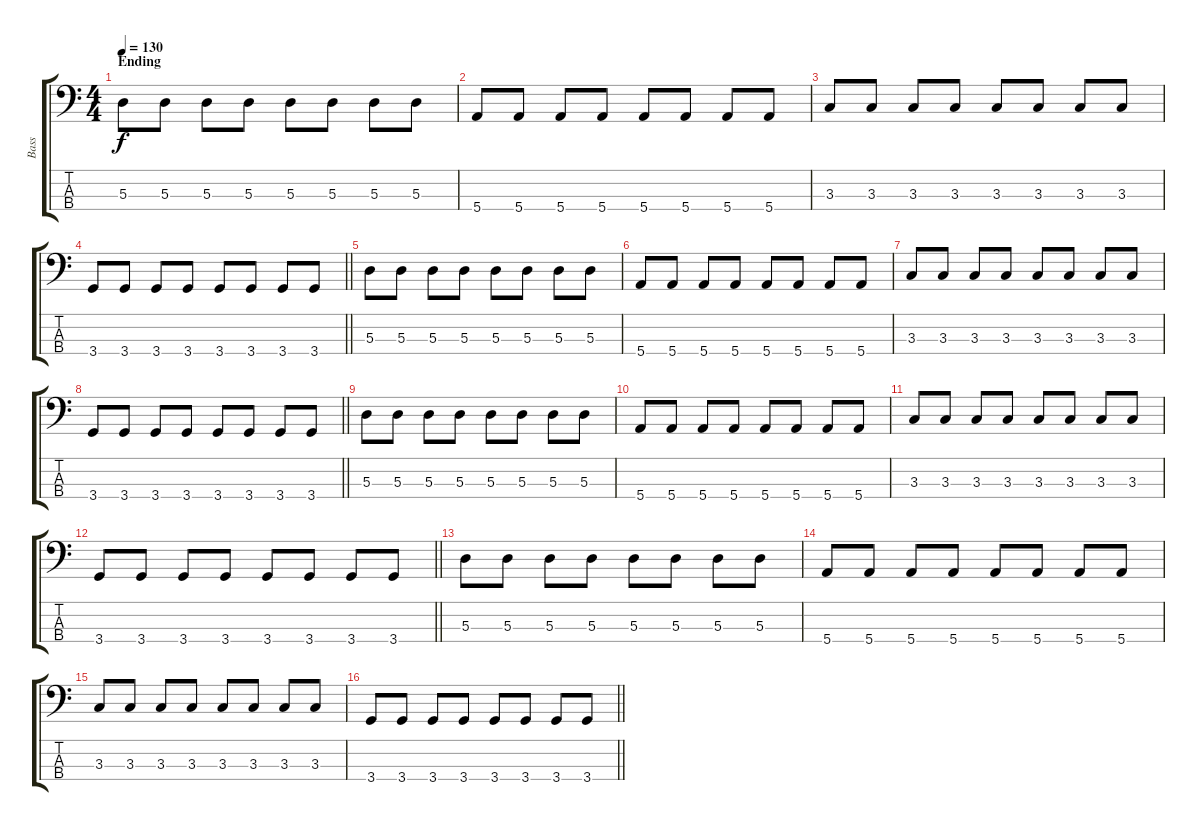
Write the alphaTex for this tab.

\track ("Bass" "Bass") {instrument electricbassfinger}
\staff {score tabs}
\tuning (G2 D2 A1 E1) {hide}
\ts (4 4)
\section ("" "Ending")
\tempo 130
\clef f4
\ks c
5.3.8{dy f} 5.3.8 5.3.8 5.3.8 5.3.8 5.3.8 5.3.8 5.3.8 |
5.4.8 5.4.8 5.4.8 5.4.8 5.4.8 5.4.8 5.4.8 5.4.8 |
3.3.8 3.3.8 3.3.8 3.3.8 3.3.8 3.3.8 3.3.8 3.3.8 |
\barLineRight lightlight
3.4.8 3.4.8 3.4.8 3.4.8 3.4.8 3.4.8 3.4.8 3.4.8 |
5.3.8 5.3.8 5.3.8 5.3.8 5.3.8 5.3.8 5.3.8 5.3.8 |
5.4.8 5.4.8 5.4.8 5.4.8 5.4.8 5.4.8 5.4.8 5.4.8 |
3.3.8 3.3.8 3.3.8 3.3.8 3.3.8 3.3.8 3.3.8 3.3.8 |
\barLineRight lightlight
3.4.8 3.4.8 3.4.8 3.4.8 3.4.8 3.4.8 3.4.8 3.4.8 |
5.3.8 5.3.8 5.3.8 5.3.8 5.3.8 5.3.8 5.3.8 5.3.8 |
5.4.8 5.4.8 5.4.8 5.4.8 5.4.8 5.4.8 5.4.8 5.4.8 |
3.3.8 3.3.8 3.3.8 3.3.8 3.3.8 3.3.8 3.3.8 3.3.8 |
\barLineRight lightlight
3.4.8 3.4.8 3.4.8 3.4.8 3.4.8 3.4.8 3.4.8 3.4.8 |
5.3.8 5.3.8 5.3.8 5.3.8 5.3.8 5.3.8 5.3.8 5.3.8 |
5.4.8 5.4.8 5.4.8 5.4.8 5.4.8 5.4.8 5.4.8 5.4.8 |
3.3.8 3.3.8 3.3.8 3.3.8 3.3.8 3.3.8 3.3.8 3.3.8 |
\barLineRight lightlight
3.4.8 3.4.8 3.4.8 3.4.8 3.4.8 3.4.8 3.4.8 3.4.8
